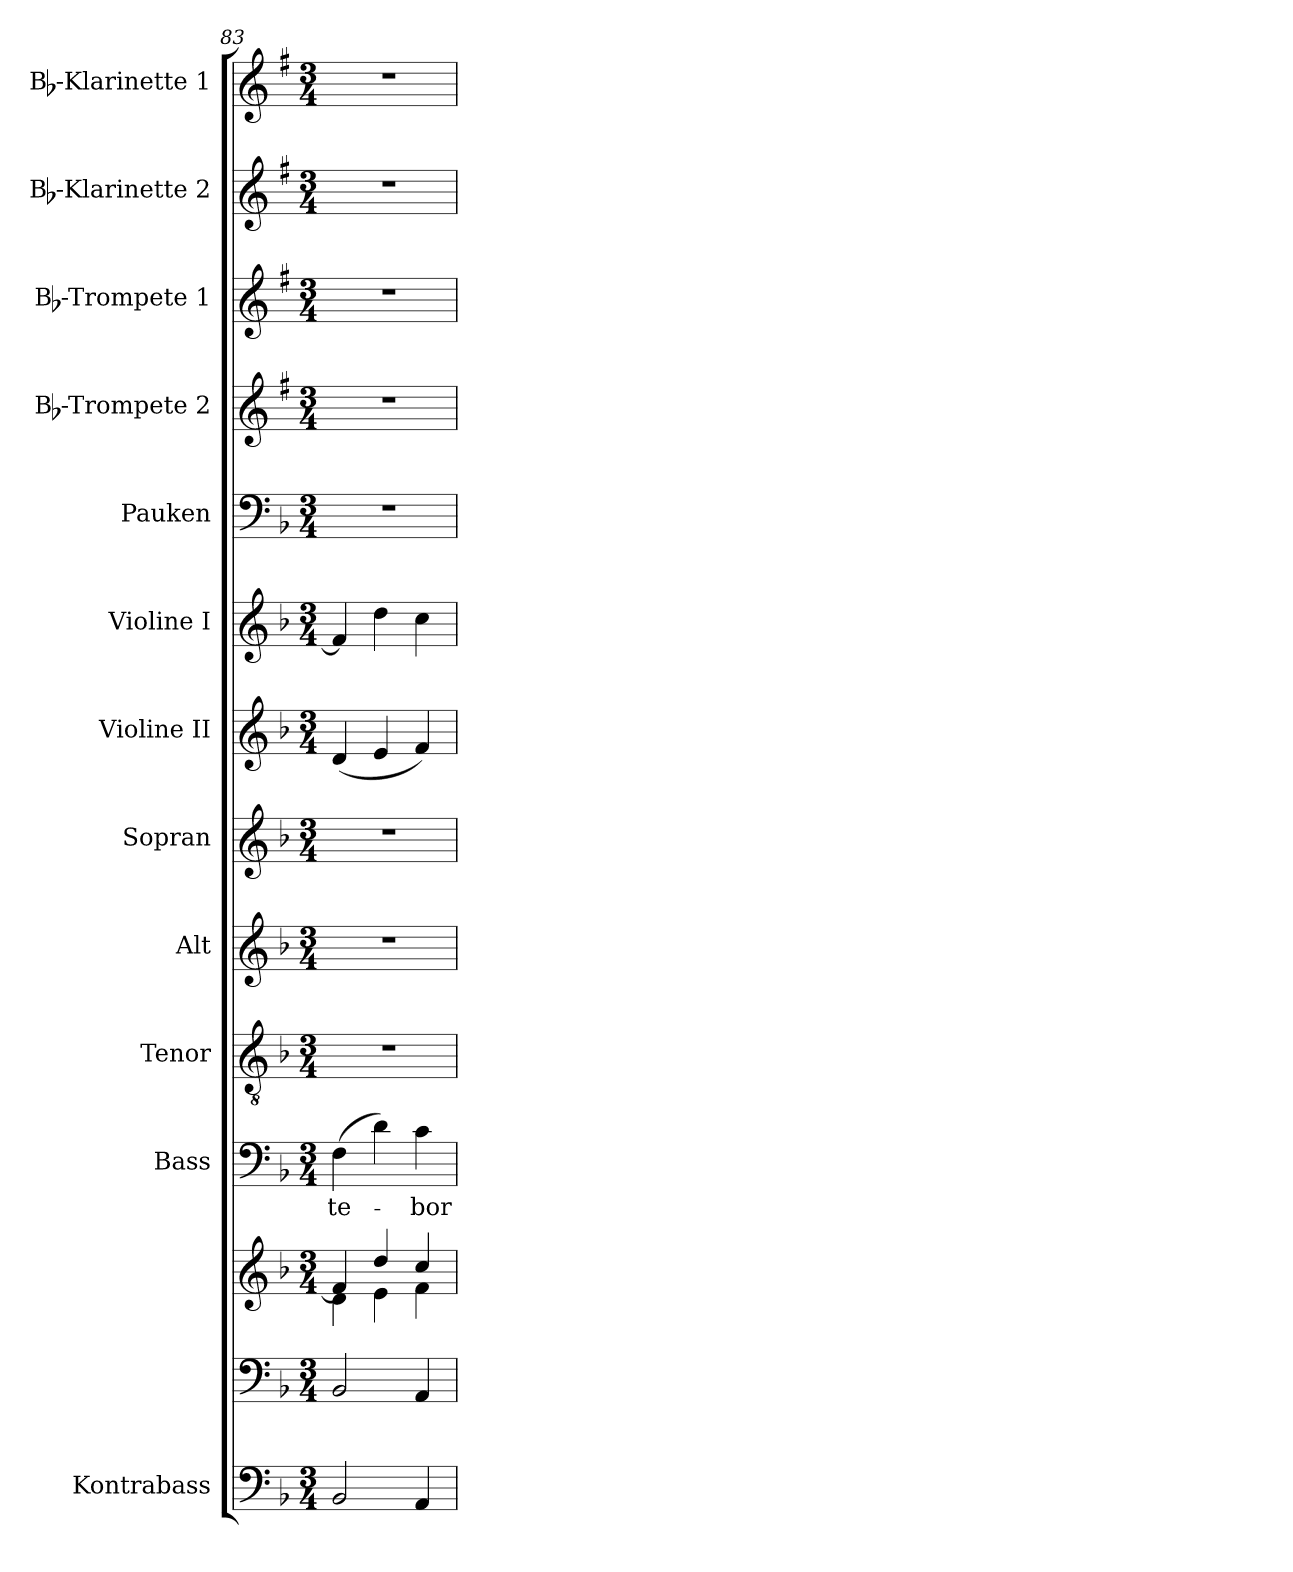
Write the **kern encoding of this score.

**kern	**kern	**kern	**kern	**text	**kern	**kern	**kern	**kern	**kern	**kern	**kern	**kern	**kern	**kern
*part13	*part12	*part12	*part11	*part11	*part10	*part9	*part8	*part7	*part6	*part5	*part4	*part3	*part2	*part1
*staff14	*staff13	*staff12	*staff11	*staff11	*staff10	*staff9	*staff8	*staff7	*staff6	*staff5	*staff4	*staff3	*staff2	*staff1
*I"Kontrabass	*	*	*I"Bass	*	*I"Tenor	*I"Alt	*I"Sopran	*I"Violine II	*I"Violine I	*I"Pauken	*I"Bb-Trompete 2	*I"Bb-Trompete 1	*I"Bb-Klarinette 2	*I"Bb-Klarinette 1
*I'Kb.	*	*	*I'B.	*	*I'T.	*I'A.	*I'S.	*I'Vl. II	*I'Vl. I	*I'Pk.	*I'Bb Trp. 2	*I'Bb Trp. 1	*I'Bb Kl. 2	*I'Bb Kl. 1
*clefF4	*clefF4	*clefG2	*clefF4	*	*clefGv2	*clefG2	*clefG2	*clefG2	*clefG2	*clefF4	*clefG2	*clefG2	*clefG2	*clefG2
*ITrd7c12	*	*	*	*	*	*	*	*	*	*	*ITrd1c2	*ITrd1c2	*ITrd1c2	*ITrd1c2
*k[b-]	*k[b-]	*k[b-]	*k[b-]	*	*k[b-]	*k[b-]	*k[b-]	*k[b-]	*k[b-]	*k[b-]	*k[b-]	*k[b-]	*k[b-]	*k[b-]
*F:	*F:	*F:	*F:	*	*F:	*F:	*F:	*F:	*F:	*F:	*F:	*F:	*F:	*F:
*M3/4	*M3/4	*M3/4	*M3/4	*	*M3/4	*M3/4	*M3/4	*M3/4	*M3/4	*M3/4	*M3/4	*M3/4	*M3/4	*M3/4
=83	=83	=83	=83	=83	=83	=83	=83	=83	=83	=83	=83	=83	=83	=83
*	*	*^	*	*	*	*	*	*	*	*	*	*	*	*
!	!	!	!	!	!LO:LY:b	!	!	!	!	!	!	!	!	!	!
2BBB-/	2BB-/	4f/]	4d\	(>4F\	-te-	2.r	2.r	2.r	(<4d/	4f/]	2.r	2.r	2.r	2.r	2.r
.	.	4dd/	4e\	4d\)	.	.	.	.	4e/	4dd\	.	.	.	.	.
!	!	!	!	!	!LO:LY:b	!	!	!	!	!	!	!	!	!	!
4AAA/	4AA/	4cc/	4f\	4c\	-bor	.	.	.	4f/)	4cc\	.	.	.	.	.
*	*	*v	*v	*	*	*	*	*	*	*	*	*	*	*	*
=	=	=	=	=	=	=	=	=	=	=	=	=	=	=
*-	*-	*-	*-	*-	*-	*-	*-	*-	*-	*-	*-	*-	*-	*-
